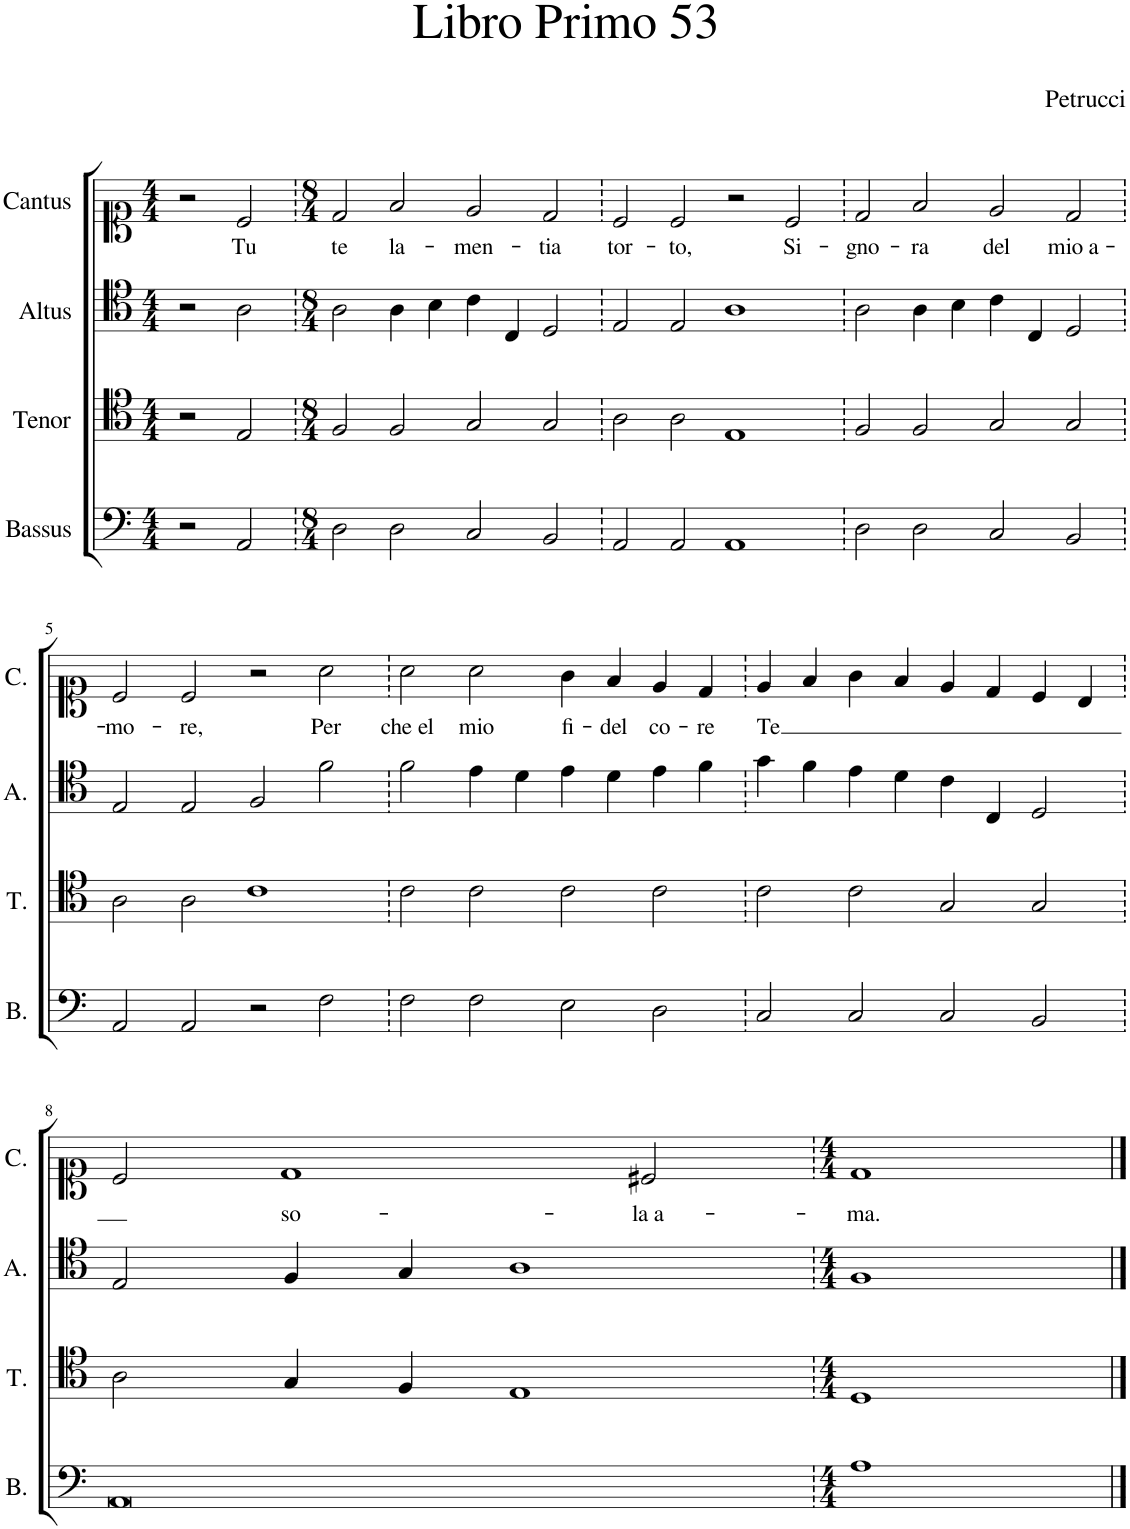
**kern	**kern	**kern	**kern	**text
*part4	*part3	*part2	*part1	*part1
*staff4	*staff3	*staff2	*staff1	*staff1
*I"Bassus	*I"Tenor	*I"Altus	*I"Cantus	*
*I'B.	*I'T.	*I'A.	*I'C.	*
*clefF4	*clefC4	*clefC4	*clefC1	*
*k[]	*k[]	*k[]	*k[]	*
*M4/4	*M4/4	*M4/4	*M4/4	*
=1	=1	=1	=1	=1
2r	2r	2r	2r	.
!	!	!	!	!LO:LY:b
2AA/	2E/	2A\	2c/	Tu
=2	=2	=2	=2	=2
*M8/4	*M8/4	*M8/4	*M8/4	*
!	!	!	!	!LO:LY:b
2D\	2F/	2A\	2d/	te
!	!	!	!	!LO:LY:b
2D\	2F/	4A\	2f/	la-
.	.	4B\	.	.
!	!	!	!	!LO:LY:b
2C/	2G/	4c\	2e/	-men-
.	.	4C/	.	.
!	!	!	!	!LO:LY:b
2BB/	2G/	2D/	2d/	-tia
=3	=3	=3	=3	=3
!	!	!	!	!LO:LY:b
2AA/	2A\	2E/	2c/	tor-
!	!	!	!	!LO:LY:b
2AA/	2A\	2E/	2c/	-to,
1AA	1E	1A	2r	.
!	!	!	!	!LO:LY:b
.	.	.	2c/	Si-
=4	=4	=4	=4	=4
!	!	!	!	!LO:LY:b
2D\	2F/	2A\	2d/	-gno-
!	!	!	!	!LO:LY:b
2D\	2F/	4A\	2f/	-ra
.	.	4B\	.	.
!	!	!	!	!LO:LY:b
2C/	2G/	4c\	2e/	del
.	.	4C/	.	.
!	!	!	!	!LO:LY:b
2BB/	2G/	2D/	2d/	mio a-
!!LO:LB:g=z
=5	=5	=5	=5	=5
!	!	!	!	!LO:LY:b
2AA/	2A\	2E/	2c/	-mo-
!	!	!	!	!LO:LY:b
2AA/	2A\	2E/	2c/	-re,
2r	1c	2F/	2r	.
!	!	!	!	!LO:LY:b
2F\	.	2f\	2a\	Per
=6	=6	=6	=6	=6
!	!	!	!	!LO:LY:b
2F\	2c\	2f\	2a\	che el
!	!	!	!	!LO:LY:b
2F\	2c\	4e\	2a\	mio
.	.	4d\	.	.
!	!	!	!	!LO:LY:b
2E\	2c\	4e\	4g\	fi-
!	!	!	!	!LO:LY:b
.	.	4d\	4f/	-del
!	!	!	!	!LO:LY:b
2D\	2c\	4e\	4e/	co-
!	!	!	!	!LO:LY:b
.	.	4f\	4d/	-re
=7	=7	=7	=7	=7
!	!	!	!	!LO:LY:b
2C/	2c\	4g\	4e/	Te
.	.	4f\	4f/	.
2C/	2c\	4e\	4g\	.
.	.	4d\	4f/	.
2C/	2G/	4c\	4e/	.
.	.	4C/	4d/	.
2BB/	2G/	2D/	4c/	.
.	.	.	4B/	.
!!LO:LB:g=z
=8	=8	=8	=8	=8
0AA	2A\	2E/	2c/	.
!	!	!	!	!LO:LY:b
.	4G/	4F/	1d	so-
.	4F/	4G/	.	.
.	1E	1A	.	.
!	!	!	!	!LO:LY:b
.	.	.	2c#X/	-la a-
=9	=9	=9	=9	=9
*M4/4	*M4/4	*M4/4	*M4/4	*
!	!	!	!	!LO:LY:b
1A	1D	1F	1d	-ma.
==	==	==	==	==
*-	*-	*-	*-	*-
